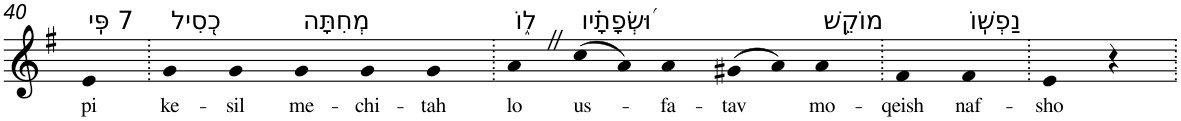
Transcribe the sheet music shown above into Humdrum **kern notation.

**kern	**text
*part1	*part1
*staff1	*staff1
*I"Piano	*
*I'Pno	*
!!LO:PB:g=z
*clefG2	*
*k[f#]	*
*G:	*
=40	=40
!LO:TX:a:t=7 פִּֽי	!
!	!LO:LY:b
4e	pi
=41.	=41.
!LO:TX:a:t=כְ֭סִיל	!
!	!LO:LY:b
4g	ke-
!	!LO:LY:b
4g	-sil
!LO:TX:a:t=מְחִתָּה	!
!	!LO:LY:b
4g	me-
!	!LO:LY:b
4g	-chi-
!	!LO:LY:b
4g	-tah
=42.	=42.
!LO:TX:a:t=ל֑וֹ	!
!	!LO:LY:b
4aZ	lo
!LO:TX:a:t=וּ֝שְׂפָתָ֗יו	!
!	!LO:LY:b
(>8cc	us-
8a)	.
!	!LO:LY:b
4a	-fa-
!	!LO:LY:b
(>8g#X	-tav
8a)	.
!LO:TX:a:t=מוֹקֵ֥שׁ	!
!	!LO:LY:b
4a	mo-
=43.	=43.
!	!LO:LY:b
4f#	-qeish
!LO:TX:a:t=נַפְשֽׁוֹ	!
!	!LO:LY:b
4f#	naf-
=44.	=44.
!	!LO:LY:b
4e	-sho
4r	.
=.	=.
*-	*-
